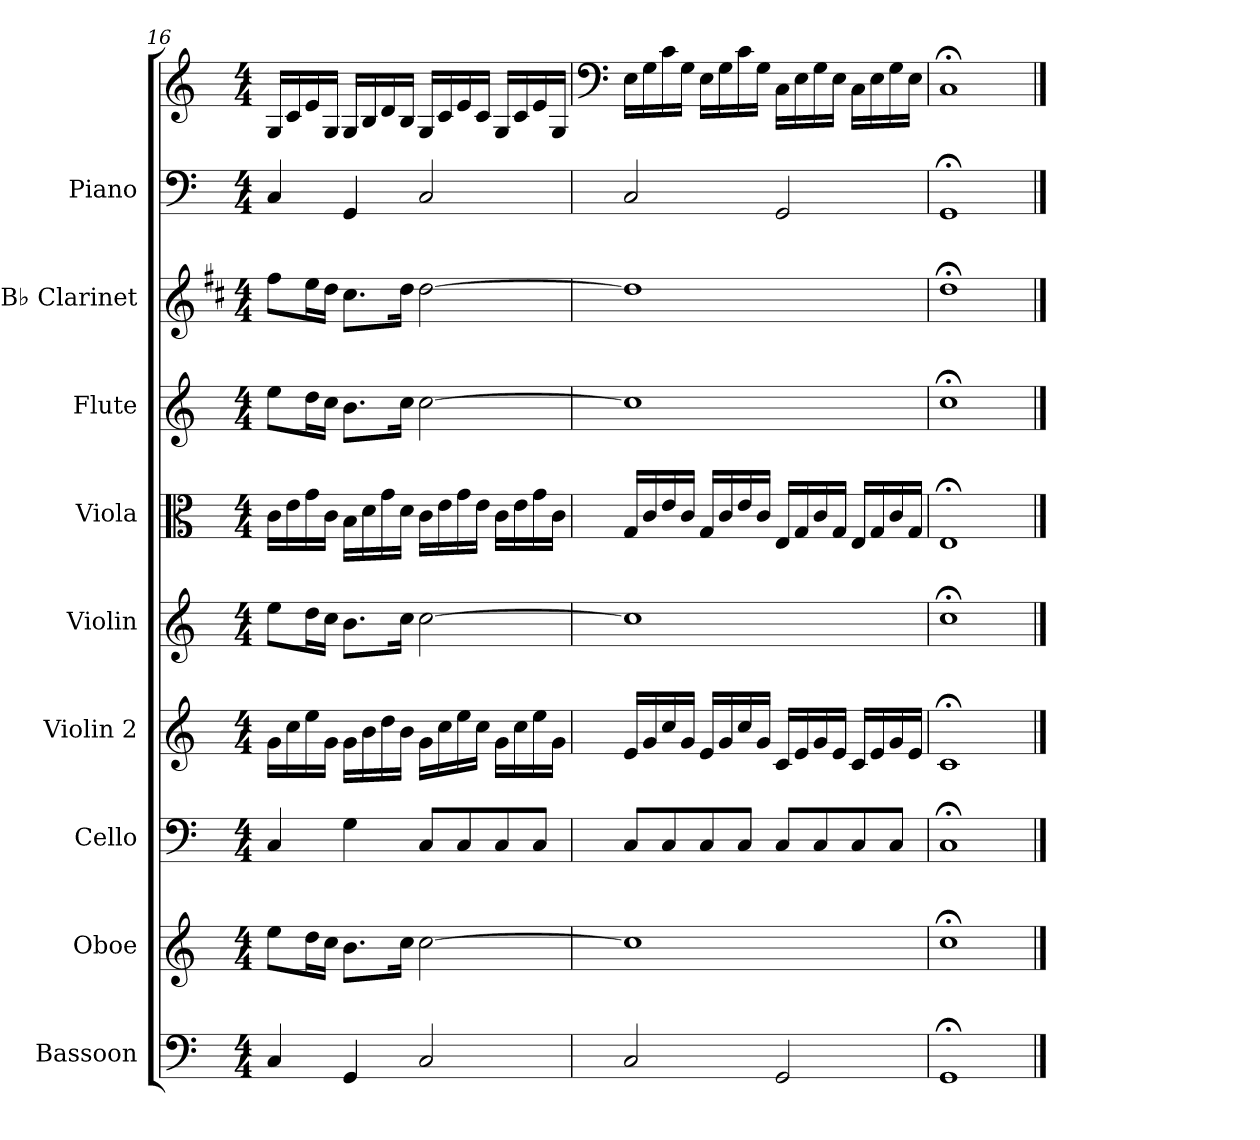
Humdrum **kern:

**kern	**kern	**kern	**kern	**kern	**kern	**kern	**kern	**kern	**kern
*part9	*part8	*part7	*part6	*part5	*part4	*part3	*part2	*part1	*part1
*staff10	*staff9	*staff8	*staff7	*staff6	*staff5	*staff4	*staff3	*staff2	*staff1
*I"Bassoon	*I"Oboe	*I"Cello	*I"Violin 2	*I"Violin	*I"Viola	*I"Flute	*I"B♭ Clarinet	*I"Piano	*
*I'Bsn.	*I'Ob.	*I'Clo.	*I'Vln. 2	*I'Vln.	*I'Vla.	*I'Fl.	*I'B♭ Cl.	*I'Pno.	*
!!LO:PB:g=z
*clefF4	*clefG2	*clefF4	*clefG2	*clefG2	*clefC3	*clefG2	*clefG2	*clefF4	*clefG2
*	*	*	*	*	*	*	*ITrd1c2	*	*
*k[]	*k[]	*k[]	*k[]	*k[]	*k[]	*k[]	*k[]	*k[]	*k[]
*M4/4	*M4/4	*M4/4	*M4/4	*M4/4	*M4/4	*M4/4	*M4/4	*M4/4	*M4/4
=16	=16	=16	=16	=16	=16	=16	=16	=16	=16
4C/	8ee\L	4C/	16g\LL	8ee\L	16c\LL	8ee\L	8ee\L	4C/	16G/LL
.	.	.	16cc\	.	16e\	.	.	.	16c/
.	16dd\L	.	16ee\	16dd\L	16g\	16dd\L	16dd\L	.	16e/
.	16cc\JJ	.	16g\JJ	16cc\JJ	16c\JJ	16cc\JJ	16cc\JJ	.	16G/JJ
4GG/	8.b\L	4G\	16g\LL	8.b\L	16B\LL	8.b\L	8.b\L	4GG/	16G/LL
.	.	.	16b\	.	16d\	.	.	.	16B/
.	.	.	16dd\	.	16g\	.	.	.	16d/
.	16cc\Jk	.	16b\JJ	16cc\Jk	16d\JJ	16cc\Jk	16cc\Jk	.	16B/JJ
2C/	[2cc\	8C/L	16g\LL	[2cc\	16c\LL	[2cc\	[2cc\	2C/	16G/LL
.	.	.	16cc\	.	16e\	.	.	.	16c/
.	.	8C/	16ee\	.	16g\	.	.	.	16e/
.	.	.	16cc\JJ	.	16e\JJ	.	.	.	16c/JJ
.	.	8C/	16g\LL	.	16c\LL	.	.	.	16G/LL
.	.	.	16cc\	.	16e\	.	.	.	16c/
.	.	8C/J	16ee\	.	16g\	.	.	.	16e/
.	.	.	16g\JJ	.	16c\JJ	.	.	.	16G/JJ
=17	=17	=17	=17	=17	=17	=17	=17	=17	=17
*	*	*	*	*	*	*	*	*	*clefF4
2C/	1cc]	8C/L	16e/LL	1cc]	16G/LL	1cc]	1cc]	2C/	16E\LL
.	.	.	16g/	.	16c/	.	.	.	16G\
.	.	8C/	16cc/	.	16e/	.	.	.	16c\
.	.	.	16g/JJ	.	16c/JJ	.	.	.	16G\JJ
.	.	8C/	16e/LL	.	16G/LL	.	.	.	16E\LL
.	.	.	16g/	.	16c/	.	.	.	16G\
.	.	8C/J	16cc/	.	16e/	.	.	.	16c\
.	.	.	16g/JJ	.	16c/JJ	.	.	.	16G\JJ
2GG/	.	8C/L	16c/LL	.	16E/LL	.	.	2GG/	16C\LL
.	.	.	16e/	.	16G/	.	.	.	16E\
.	.	8C/	16g/	.	16c/	.	.	.	16G\
.	.	.	16e/JJ	.	16G/JJ	.	.	.	16E\JJ
.	.	8C/	16c/LL	.	16E/LL	.	.	.	16C\LL
.	.	.	16e/	.	16G/	.	.	.	16E\
.	.	8C/J	16g/	.	16c/	.	.	.	16G\
.	.	.	16e/JJ	.	16G/JJ	.	.	.	16E\JJ
=18	=18	=18	=18	=18	=18	=18	=18	=18	=18
1GG;<	1cc;<	1C;<	1c;<	1cc;<	1E;<	1cc;<	1cc;<	1GG;<	1C;<
==	==	==	==	==	==	==	==	==	==
*-	*-	*-	*-	*-	*-	*-	*-	*-	*-
